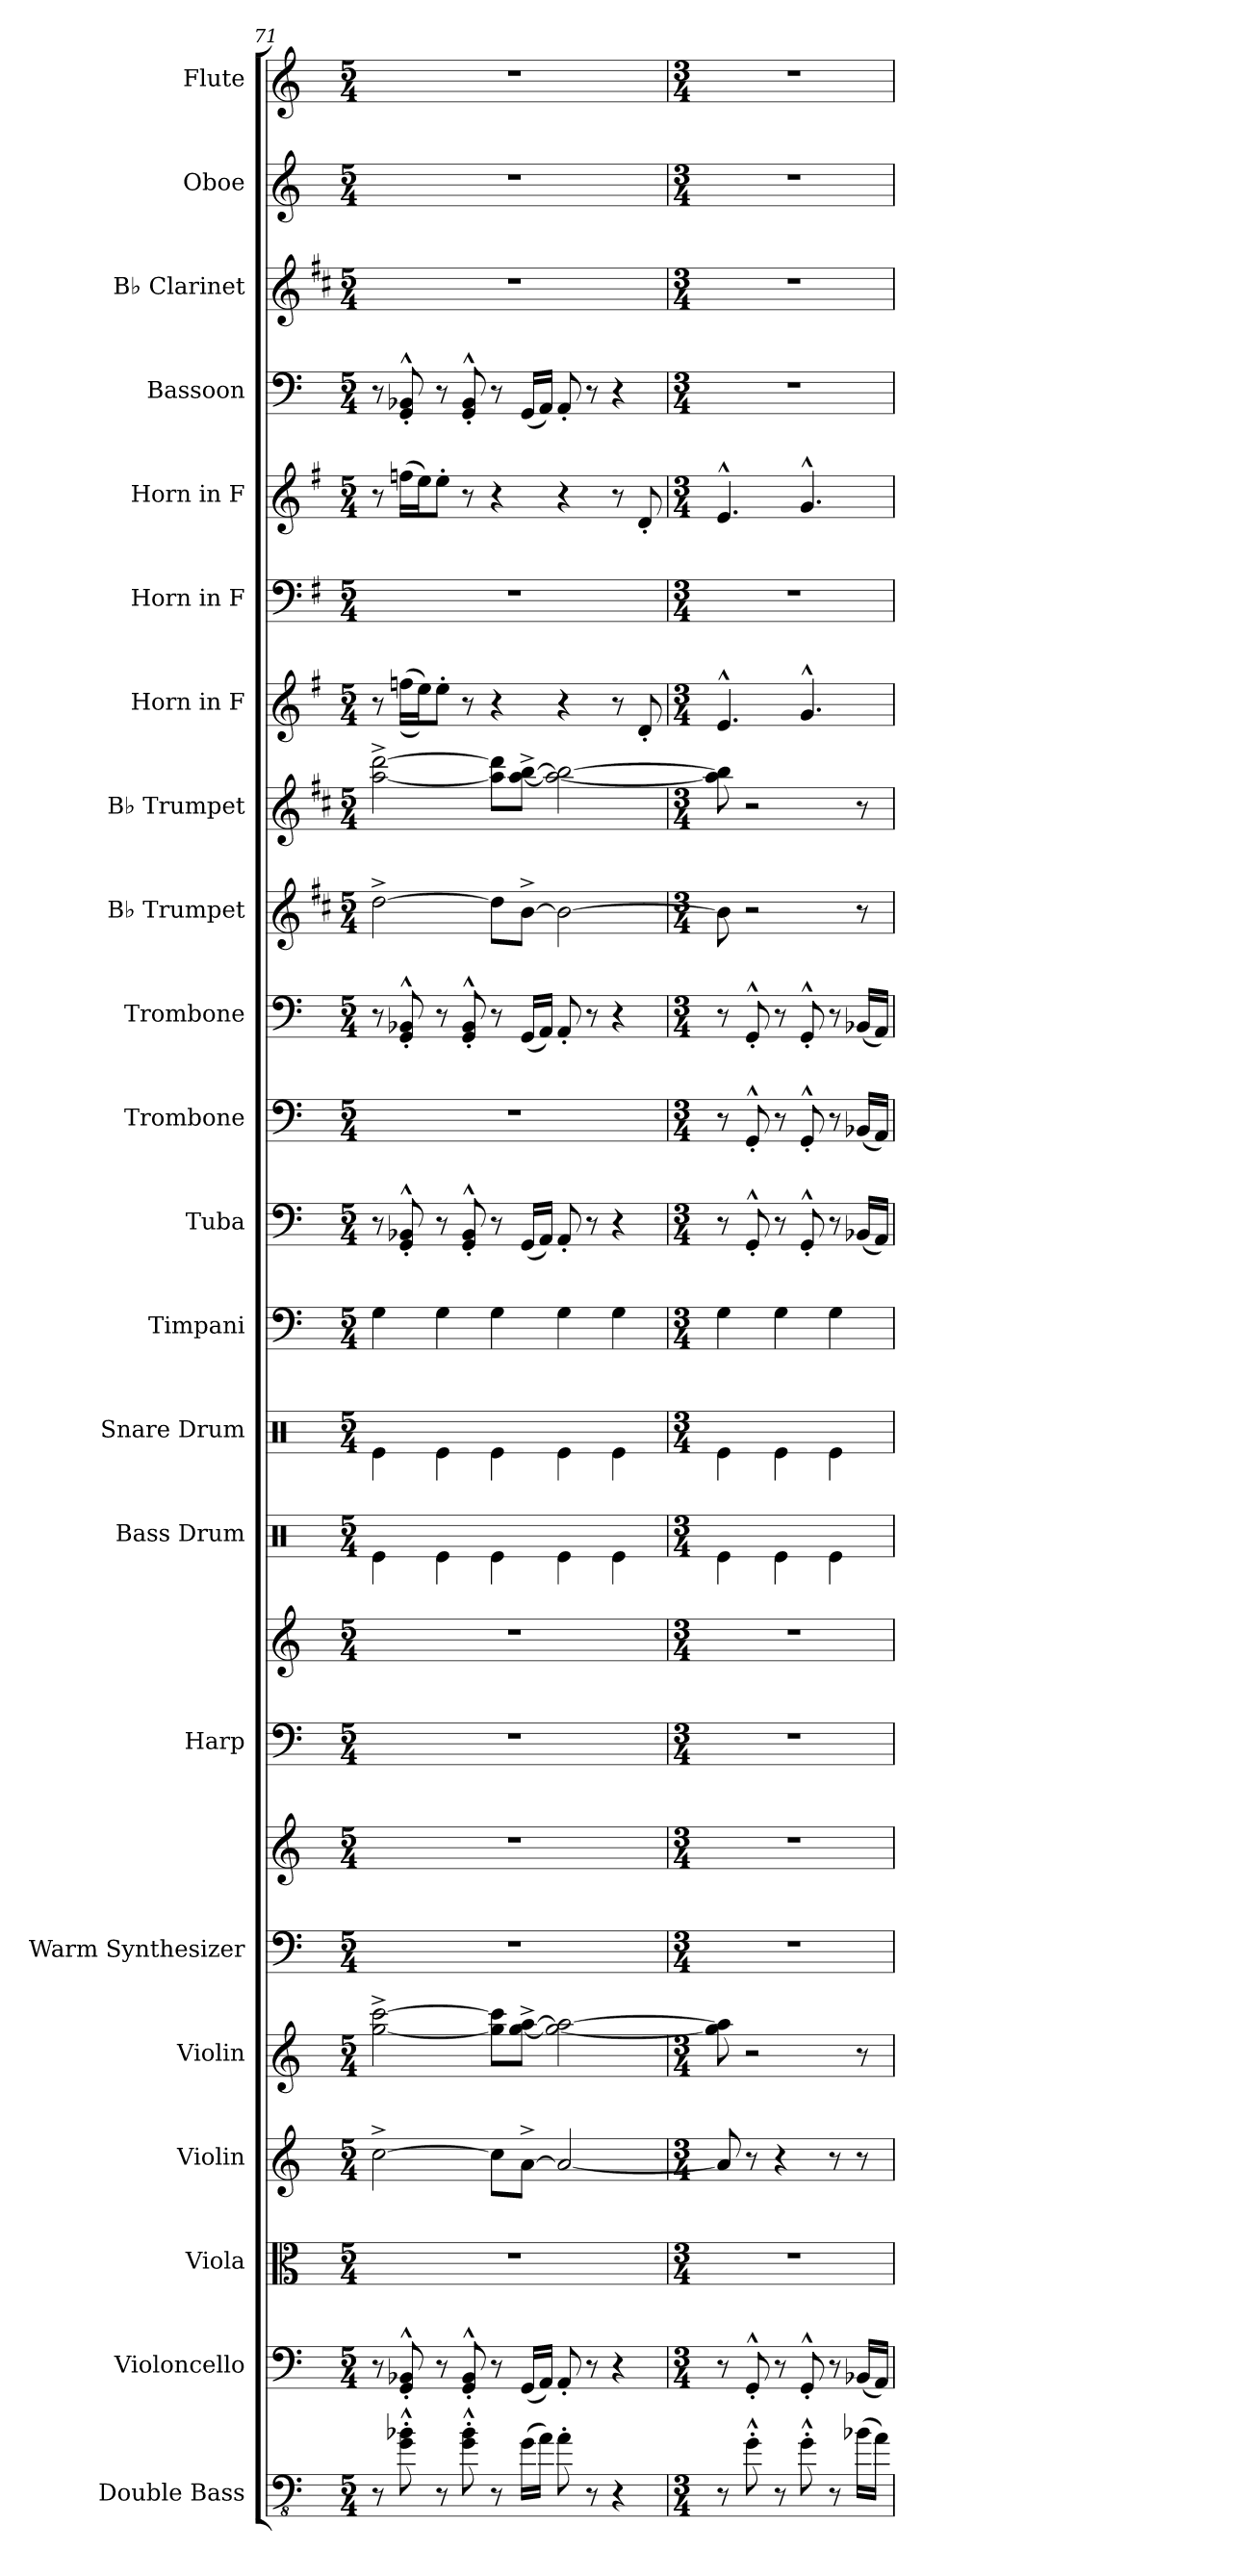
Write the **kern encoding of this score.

**kern	**kern	**kern	**kern	**kern	**kern	**kern	**kern	**kern	**kern	**kern	**kern	**kern	**kern	**kern	**kern	**kern	**kern	**kern	**kern	**kern	**kern	**kern	**kern
*part22	*part21	*part20	*part19	*part18	*part17	*part17	*part16	*part16	*part15	*part14	*part13	*part12	*part11	*part10	*part9	*part8	*part7	*part6	*part5	*part4	*part3	*part2	*part1
*staff24	*staff23	*staff22	*staff21	*staff20	*staff19	*staff18	*staff17	*staff16	*staff15	*staff14	*staff13	*staff12	*staff11	*staff10	*staff9	*staff8	*staff7	*staff6	*staff5	*staff4	*staff3	*staff2	*staff1
*I"Double Bass	*I"Violoncello	*I"Viola	*I"Violin	*I"Violin	*I"Warm Synthesizer	*	*I"Harp	*	*I"Bass Drum	*I"Snare Drum	*I"Timpani	*I"Tuba	*I"Trombone	*I"Trombone	*I"B♭ Trumpet	*I"B♭ Trumpet	*I"Horn in F	*I"Horn in F	*I"Horn in F	*I"Bassoon	*I"B♭ Clarinet	*I"Oboe	*I"Flute
*I'Db.	*I'Vc.	*I'Vla.	*I'Vln.	*I'Vln.	*I'Synth.	*	*I'Hrp.	*	*I'B. Dr.	*I'Sn. Dr.	*I'Timp.	*I'Tba.	*I'Tbn.	*I'Tbn.	*I'B♭ Tpt.	*I'B♭ Tpt.	*	*	*	*I'Bsn.	*I'B♭ Cl.	*I'Ob.	*I'Fl.
*clefFv4	*clefF4	*clefC3	*clefG2	*clefG2	*clefF4	*clefG2	*clefF4	*clefG2	*clefX	*clefX	*clefF4	*clefF4	*clefF4	*clefF4	*clefG2	*clefG2	*clefG2	*clefF4	*clefG2	*clefF4	*clefG2	*clefG2	*clefG2
*ITrd7c12	*	*	*	*	*	*	*	*	*	*	*	*	*	*	*ITrd1c2	*ITrd1c2	*ITrd4c7	*ITrd4c7	*ITrd4c7	*	*ITrd1c2	*	*
*k[]	*k[]	*k[]	*k[]	*k[]	*k[]	*k[]	*k[]	*k[]	*k[]	*k[]	*k[]	*k[]	*k[]	*k[]	*k[]	*k[]	*k[]	*k[]	*k[]	*k[]	*k[]	*k[]	*k[]
*M5/4	*M5/4	*M5/4	*M5/4	*M5/4	*M5/4	*M5/4	*M5/4	*M5/4	*M5/4	*M5/4	*M5/4	*M5/4	*M5/4	*M5/4	*M5/4	*M5/4	*M5/4	*M5/4	*M5/4	*M5/4	*M5/4	*M5/4	*M5/4
=71	=71	=71	=71	=71	=71	=71	=71	=71	=71	=71	=71	=71	=71	=71	=71	=71	=71	=71	=71	=71	=71	=71	=71
8r	8r	4%5r	[2cc^\	[2gg\^ [2ccc\^	4%5r	4%5r	4%5r	4%5r	4Re\	4Re\	4G\	8r	4%5r	8r	[2cc^\	[2gg\^ [2ccc\^	8r	4%5r	8r	8r	4%5r	4%5r	4%5r
8GG\^^' 8BB-X\^^'	8GG/^^' 8BB-X/^^'	.	.	.	.	.	.	.	.	.	.	8GG/^^' 8BB-X/^^'	.	8GG/^^' 8BB-X/^^'	.	.	((16b-X\LL	.	(16b-X\LL	8GG/^^' 8BB-X/^^'	.	.	.
.	.	.	.	.	.	.	.	.	.	.	.	.	.	.	.	.	16a\J))	.	16a\J)	.	.	.	.
8r	8r	.	.	.	.	.	.	.	4Re\	4Re\	4G\	8r	.	8r	.	.	8a'\J	.	8a'\J	8r	.	.	.
8GG\^^' 8BB-\^^'	8GG/^^' 8BB-/^^'	.	.	.	.	.	.	.	.	.	.	8GG/^^' 8BB-/^^'	.	8GG/^^' 8BB-/^^'	.	.	8r	.	8r	8GG/^^' 8BB-/^^'	.	.	.
8r	8r	.	8cc\L]	8gg\] 8ccc\]L	.	.	.	.	4Re\	4Re\	4G\	8r	.	8r	8cc\L]	8gg\] 8ccc\]L	4r	.	4r	8r	.	.	.
(16GG\LL	(16GG/LL	.	[8a^\J	[8gg\^ [8aa\^J	.	.	.	.	.	.	.	(16GG/LL	.	(16GG/LL	[8a^\J	[8gg\^ [8aa\^J	.	.	.	(16GG/LL	.	.	.
16AA\JJ)	16AA/JJ)	.	.	.	.	.	.	.	.	.	.	16AA/JJ)	.	16AA/JJ)	.	.	.	.	.	16AA/JJ)	.	.	.
8AA'\	8AA'/	.	2a/_	2gg\_ 2aa\_	.	.	.	.	4Re\	4Re\	4G\	8AA'/	.	8AA'/	2a\_	2gg\_ 2aa\_	4r	.	4r	8AA'/	.	.	.
8r	8r	.	.	.	.	.	.	.	.	.	.	8r	.	8r	.	.	.	.	.	8r	.	.	.
4r	4r	.	.	.	.	.	.	.	4Re\	4Re\	4G\	4r	.	4r	.	.	8r	.	8r	4r	.	.	.
.	.	.	.	.	.	.	.	.	.	.	.	.	.	.	.	.	8G'/	.	8G'/	.	.	.	.
=72	=72	=72	=72	=72	=72	=72	=72	=72	=72	=72	=72	=72	=72	=72	=72	=72	=72	=72	=72	=72	=72	=72	=72
*M3/4	*M3/4	*M3/4	*M3/4	*M3/4	*M3/4	*M3/4	*M3/4	*M3/4	*M3/4	*M3/4	*M3/4	*M3/4	*M3/4	*M3/4	*M3/4	*M3/4	*M3/4	*M3/4	*M3/4	*M3/4	*M3/4	*M3/4	*M3/4
8r	8r	2.r	8a/]	8gg\] 8aa\]	2.r	2.r	2.r	2.r	4Re\	4Re\	4G\	8r	8r	8r	8a\]	8gg\] 8aa\]	4.A^^/	2.r	4.A^^/	2.r	2.r	2.r	2.r
8GG^^'\	8GG^^'/	.	8r	2r	.	.	.	.	.	.	.	8GG^^'/	8GG^^'/	8GG^^'/	2r	2r	.	.	.	.	.	.	.
8r	8r	.	4r	.	.	.	.	.	4Re\	4Re\	4G\	8r	8r	8r	.	.	.	.	.	.	.	.	.
8GG'^^\	8GG'^^/	.	.	.	.	.	.	.	.	.	.	8GG'^^/	8GG'^^/	8GG'^^/	.	.	4.c^^/	.	4.c^^/	.	.	.	.
8r	8r	.	8r	.	.	.	.	.	4Re\	4Re\	4G\	8r	8r	8r	.	.	.	.	.	.	.	.	.
(16BB-X\LL	(16BB-X/LL	.	8r	8r	.	.	.	.	.	.	.	(16BB-X/LL	(16BB-X/LL	(16BB-X/LL	8r	8r	.	.	.	.	.	.	.
16AA\JJ)	16AA/JJ)	.	.	.	.	.	.	.	.	.	.	16AA/JJ)	16AA/JJ)	16AA/JJ)	.	.	.	.	.	.	.	.	.
=	=	=	=	=	=	=	=	=	=	=	=	=	=	=	=	=	=	=	=	=	=	=	=
*-	*-	*-	*-	*-	*-	*-	*-	*-	*-	*-	*-	*-	*-	*-	*-	*-	*-	*-	*-	*-	*-	*-	*-
